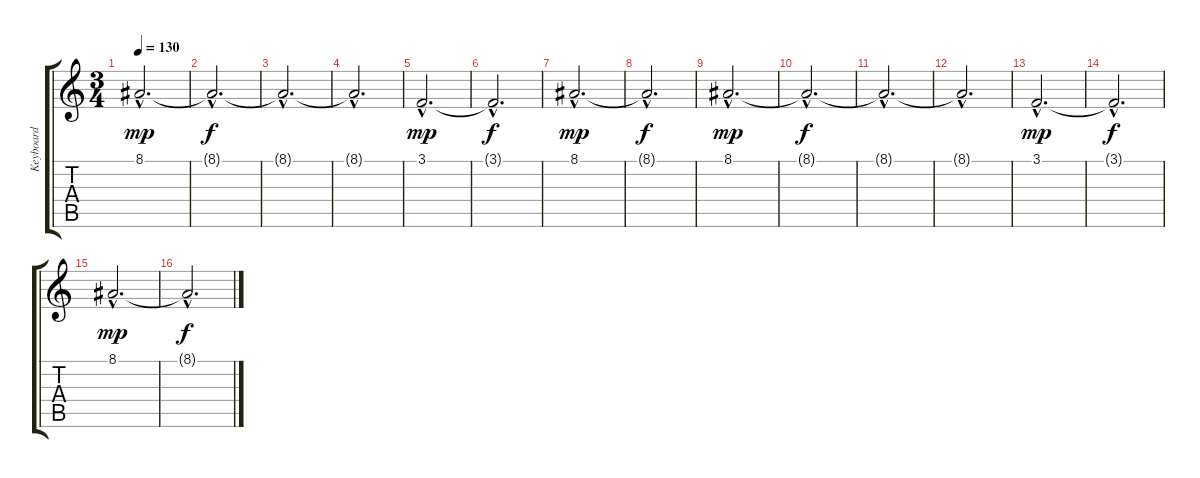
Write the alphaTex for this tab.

\track ("Keyboard" "Keyboard") {instrument choiraahs}
\staff {score tabs}
\tuning (D4 A3 F3 C3 G2 D2) {hide}
\ts (3 4)
\tempo 130
\clef g2
\ks c
8.1{hac}.2{d dy mp} |
8.1{hac t}.2{d dy f} |
8.1{hac t}.2{d} |
8.1{hac t}.2{d} |
3.1{hac}.2{d dy mp} |
3.1{hac t}.2{d dy f} |
8.1{hac}.2{d dy mp} |
8.1{hac t}.2{d dy f} |
8.1{hac}.2{d dy mp} |
8.1{hac t}.2{d dy f} |
8.1{hac t}.2{d} |
8.1{hac t}.2{d} |
3.1{hac}.2{d dy mp} |
3.1{hac t}.2{d dy f} |
8.1{hac}.2{d dy mp} |
8.1{hac t}.2{d dy f}
